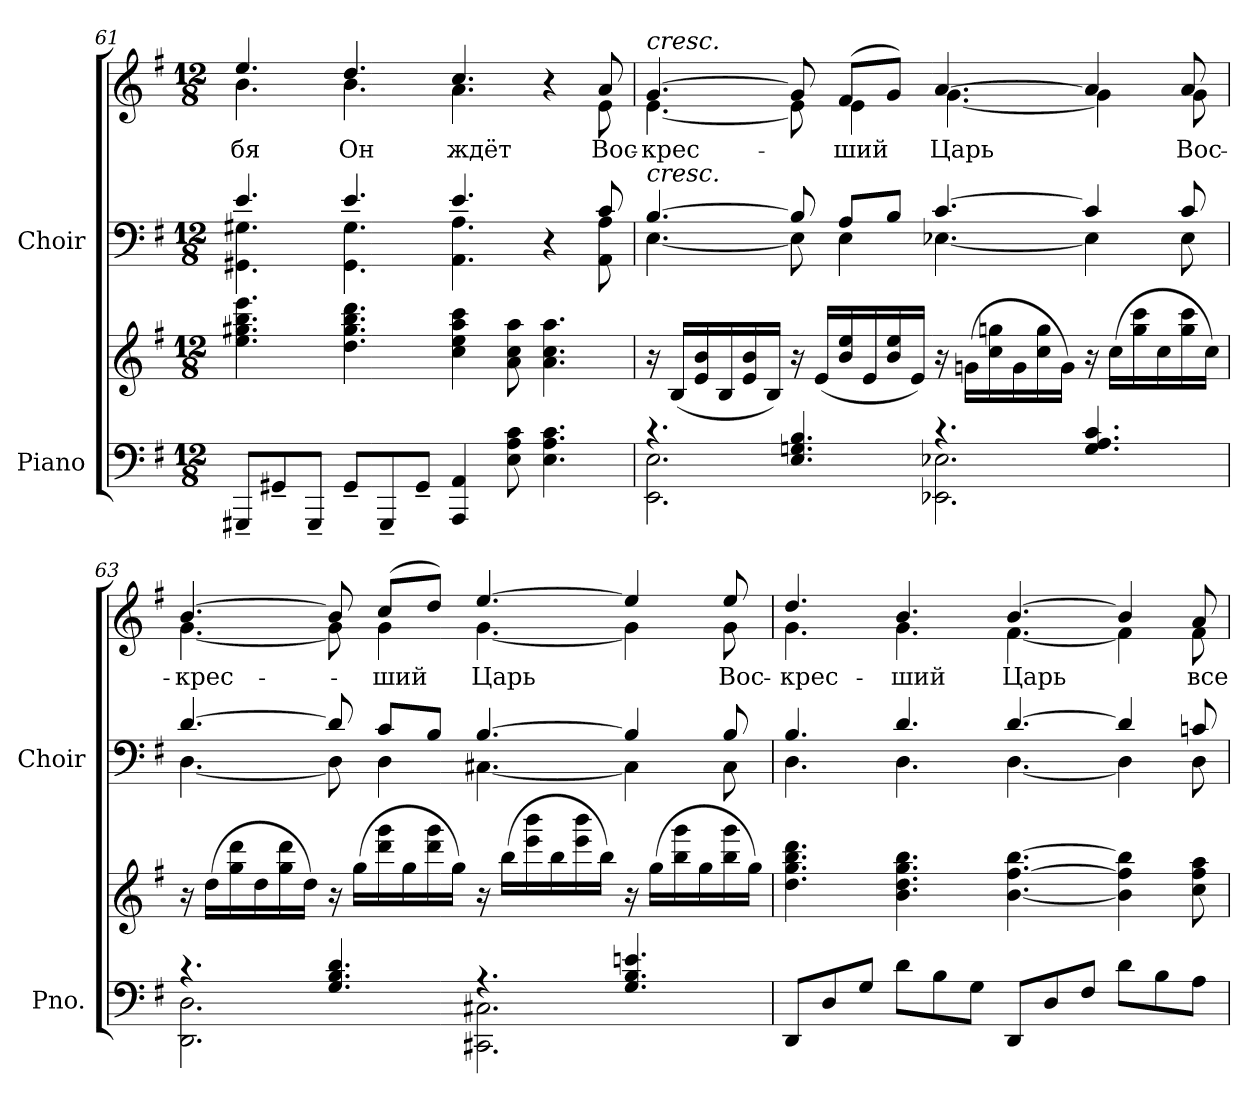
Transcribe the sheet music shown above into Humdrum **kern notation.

**kern	**kern	**kern	**kern	**text
*part2	*part2	*part1	*part1	*part1
*staff4	*staff3	*staff2	*staff1	*staff1
*I"Piano	*	*I"Choir	*	*
*I'Pno.	*	*I'Choir	*	*
*clefF4	*clefG2	*clefF4	*clefG2	*
*k[f#]	*k[f#]	*k[f#]	*k[f#]	*
*G:	*G:	*G:	*G:	*
*M12/8	*M12/8	*M12/8	*M12/8	*
=61	=61	=61	=61	=61
*	*	*^	*^	*
!	!	!	!	!	!	!LO:LY:b:color=#000000
8GGG#X~i/L	4.eei\ 4.gg#Xi 4.bbi 4.eeei	4.ei/	4.GG#Xi\ 4.G#Xi	4.eei/	4.bi\	-бя
8GG#X~i/	.	.	.	.	.	.
8GGG#~i/J	.	.	.	.	.	.
!	!	!	!	!	!	!LO:LY:b:color=#000000
8GG#~i/L	4.ddi\ 4.gg#i 4.bbi 4.dddi	4.ei/	4.GG#i\ 4.G#i	4.ddi/	4.bi\	Он
8GGG#~i/	.	.	.	.	.	.
8GG#~i/J	.	.	.	.	.	.
!	!	!	!	!	!	!LO:LY:b:color=#000000
4AAAi/ 4AAi	4cci\ 4eei 4aai 4ccci	4.ei/	4.AAi\ 4.Ai	4.cci/	4.ai\	ждёт
8Ei\ 8Ai 8ci	8ai\ 8cci 8aai	.	.	.	.	.
4.Ei\ 4.Ai 4.ci	4.ai\ 4.cci 4.aai	4r	4ryy	4r	4ryy	.
!	!	!	!	!	!	!LO:LY:b:color=#000000
.	.	8ci/	8AAi\ 8Ai	8ai/	8ei\	Вос-
=62	=62	=62	=62	=62	=62	=62
*^	*	*	*	*	*	*
!	!	!	!	!	!LO:TX:a:i:t=cresc.	!	!
!	!	!	!LO:TX:a:i:t=cresc.	!	!	!	!
!	!	!	!	!	!	!	!LO:LY:b:color=#000000
4.r	2.EEi\ 2.Ei	16r	[>4.Bi/	[<4.Ei\	[>4.gi/	[<4.ei\	-крес-
.	.	(16Bi/LL	.	.	.	.	.
.	.	16ei/ 16bi	.	.	.	.	.
.	.	16Bi/	.	.	.	.	.
.	.	16ei/ 16bi	.	.	.	.	.
.	.	16Bi/JJ)	.	.	.	.	.
4.Ei/ 4.Gni 4.Bi	.	16r	8Bi/]	8Ei\]	8gi/]	8ei\]	.
.	.	(16ei/LL	.	.	.	.	.
!	!	!	!	!	!	!	!LO:LY:b:color=#000000
.	.	16bi/ 16eei	8Ai/L	4Ei\	(8f#i/L	4ei\	-ший
.	.	16ei/	.	.	.	.	.
.	.	16bi/ 16eei	8Bi/J	.	8gi/J)	.	.
.	.	16ei/JJ)	.	.	.	.	.
!	!	!	!	!	!	!	!LO:LY:b:color=#000000
4.r	2.EE-Xi\ 2.E-Xi	16r	[>4.ci/	[<4.E-Xi\	[>4.ai/	[<4.gi\	Царь
.	.	(16gni\LL	.	.	.	.	.
.	.	16cci\ 16ggni	.	.	.	.	.
.	.	16gi\	.	.	.	.	.
.	.	16cci\ 16ggi	.	.	.	.	.
.	.	16gi\JJ)	.	.	.	.	.
4.Gi/ 4.Ai 4.ci	.	16r	4ci/]	4E-i\]	4ai/]	4gi\]	.
.	.	(16cci\LL	.	.	.	.	.
.	.	16ggi\ 16ccci	.	.	.	.	.
.	.	16cci\	.	.	.	.	.
!	!	!	!	!	!	!	!LO:LY:b:color=#000000
.	.	16ggi\ 16ccci	8ci/	8E-i\	8ai/	8gi\	Вос-
.	.	16cci\JJ)	.	.	.	.	.
!!LO:PB:g=z	!!
=63	=63	=63	=63	=63	=63	=63	=63
!	!	!	!	!	!	!	!LO:LY:b:color=#000000
4.r	2.DDi\ 2.Di	16r	[>4.di/	[<4.Di\	[>4.bi/	[<4.gi\	-крес-
.	.	(16ddi\LL	.	.	.	.	.
.	.	16ggi\ 16dddi	.	.	.	.	.
.	.	16ddi\	.	.	.	.	.
.	.	16ggi\ 16dddi	.	.	.	.	.
.	.	16ddi\JJ)	.	.	.	.	.
4.Gi/ 4.Bi 4.di	.	16r	8di/]	8Di\]	8bi/]	8gi\]	.
.	.	(16ggi\LL	.	.	.	.	.
!	!	!	!	!	!	!	!LO:LY:b:color=#000000
.	.	16dddi\ 16gggi	8ci/L	4Di\	(8cci/L	4gi\	-ший
.	.	16ggi\	.	.	.	.	.
.	.	16dddi\ 16gggi	8Bi/J	.	8ddi/J)	.	.
.	.	16ggi\JJ)	.	.	.	.	.
!	!	!	!	!	!	!	!LO:LY:b:color=#000000
4.r	2.CC#Xi\ 2.C#Xi	16r	[>4.Bi/	[<4.C#Xi\	[>4.eei/	[<4.gi\	Царь
.	.	(16bbi\LL	.	.	.	.	.
.	.	16eeei\ 16bbbi	.	.	.	.	.
.	.	16bbi\	.	.	.	.	.
.	.	16eeei\ 16bbbi	.	.	.	.	.
.	.	16bbi\JJ)	.	.	.	.	.
4.Gi/ 4.Bi 4.eni	.	16r	4Bi/]	4C#i\]	4eei/]	4gi\]	.
.	.	(16ggi\LL	.	.	.	.	.
.	.	16bbi\ 16gggi	.	.	.	.	.
.	.	16ggi\	.	.	.	.	.
!	!	!	!	!	!	!	!LO:LY:b:color=#000000
.	.	16bbi\ 16gggi	8Bi/	8C#i\	8eei/	8gi\	Вос-
.	.	16ggi\JJ)	.	.	.	.	.
*v	*v	*	*	*	*	*	*
=64	=64	=64	=64	=64	=64	=64
!	!	!	!	!	!	!LO:LY:b:color=#000000
8DDi/L	4.ddi\ 4.ggi 4.bbi 4.dddi	4.Bi/	4.Di\	4.ddi/	4.gi\	-крес-
8Di/	.	.	.	.	.	.
8Gi/J	.	.	.	.	.	.
!	!	!	!	!	!	!LO:LY:b:color=#000000
8di\L	4.bi\ 4.ddi 4.ggi 4.bbi	4.di/	4.Di\	4.bi/	4.gi\	-ший
8Bi\	.	.	.	.	.	.
8Gi\J	.	.	.	.	.	.
!	!	!	!	!	!	!LO:LY:b:color=#000000
8DDi/L	[<4.bi\ [>4.ff#i [>4.bbi	[>4.di/	[<4.Di\	[>4.bi/	[<4.f#i\	Царь
8Di/	.	.	.	.	.	.
8F#i/J	.	.	.	.	.	.
8di\L	4bi\] 4ff#i] 4bbi]	4di/]	4Di\]	4bi/]	4f#i\]	.
8Bi\	.	.	.	.	.	.
!	!	!	!	!	!	!LO:LY:b:color=#000000
8Ai\J	8cci\ 8ff#i 8aai	8cni/	8Di\	8ai/	8f#i\	все-
*	*	*v	*v	*	*	*
*	*	*	*v	*v	*
=	=	=	=	=
*-	*-	*-	*-	*-
